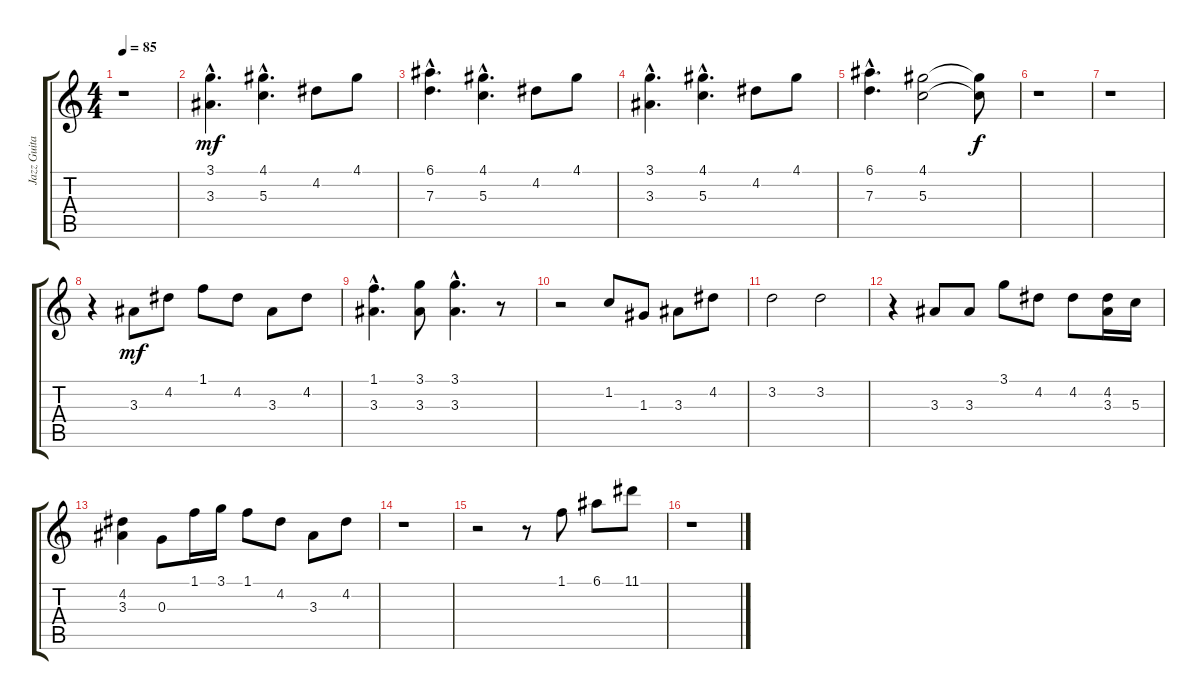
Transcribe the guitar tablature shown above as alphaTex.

\track ("Jazz Guitar" "Jazz Guita") {instrument electricguitarjazz}
\staff {score tabs}
\tuning (E4 B3 G3 D3 A2 E2) {hide}
\ts (4 4)
\tempo 85
\clef g2
\ks c
r.1{dy mf instrument electricguitarjazz} |
(3.1{hac} 3.3{hac}).4{d} (4.1{hac} 5.3{hac}).4{d} 4.2.8 4.1.8 |
(6.1{hac} 7.3{hac}).4{d} (4.1{hac} 5.3{hac}).4{d} 4.2.8 4.1.8 |
(3.1{hac} 3.3{hac}).4{d} (4.1{hac} 5.3{hac}).4{d} 4.2.8 4.1.8 |
(6.1{hac} 7.3{hac}).4{d} (4.1 5.3).2 (4.1{t} 5.3{t}).8{dy f} |
r.1 |
r.1 |
r.4 3.3.8{dy mf} 4.2.8 1.1.8 4.2.8 3.3.8 4.2.8 |
(1.1{hac} 3.3{hac}).4{d} (3.1 3.3).8 (3.1{hac} 3.3{hac}).4{d} r.8 |
r.2 1.2.8 1.3.8 3.3.8 4.2.8 |
3.2.2 3.2.2 |
r.4 3.3.8 3.3.8 3.1.8 4.2.8 4.2.8 (4.2 3.3).16 5.3.16 |
(4.2 3.3).4 0.3.8 1.1.16 3.1.16 1.1.8 4.2.8 3.3.8 4.2.8 |
r.1 |
r.2 r.8 1.1.8 6.1.8 11.1.8 |
r.1
